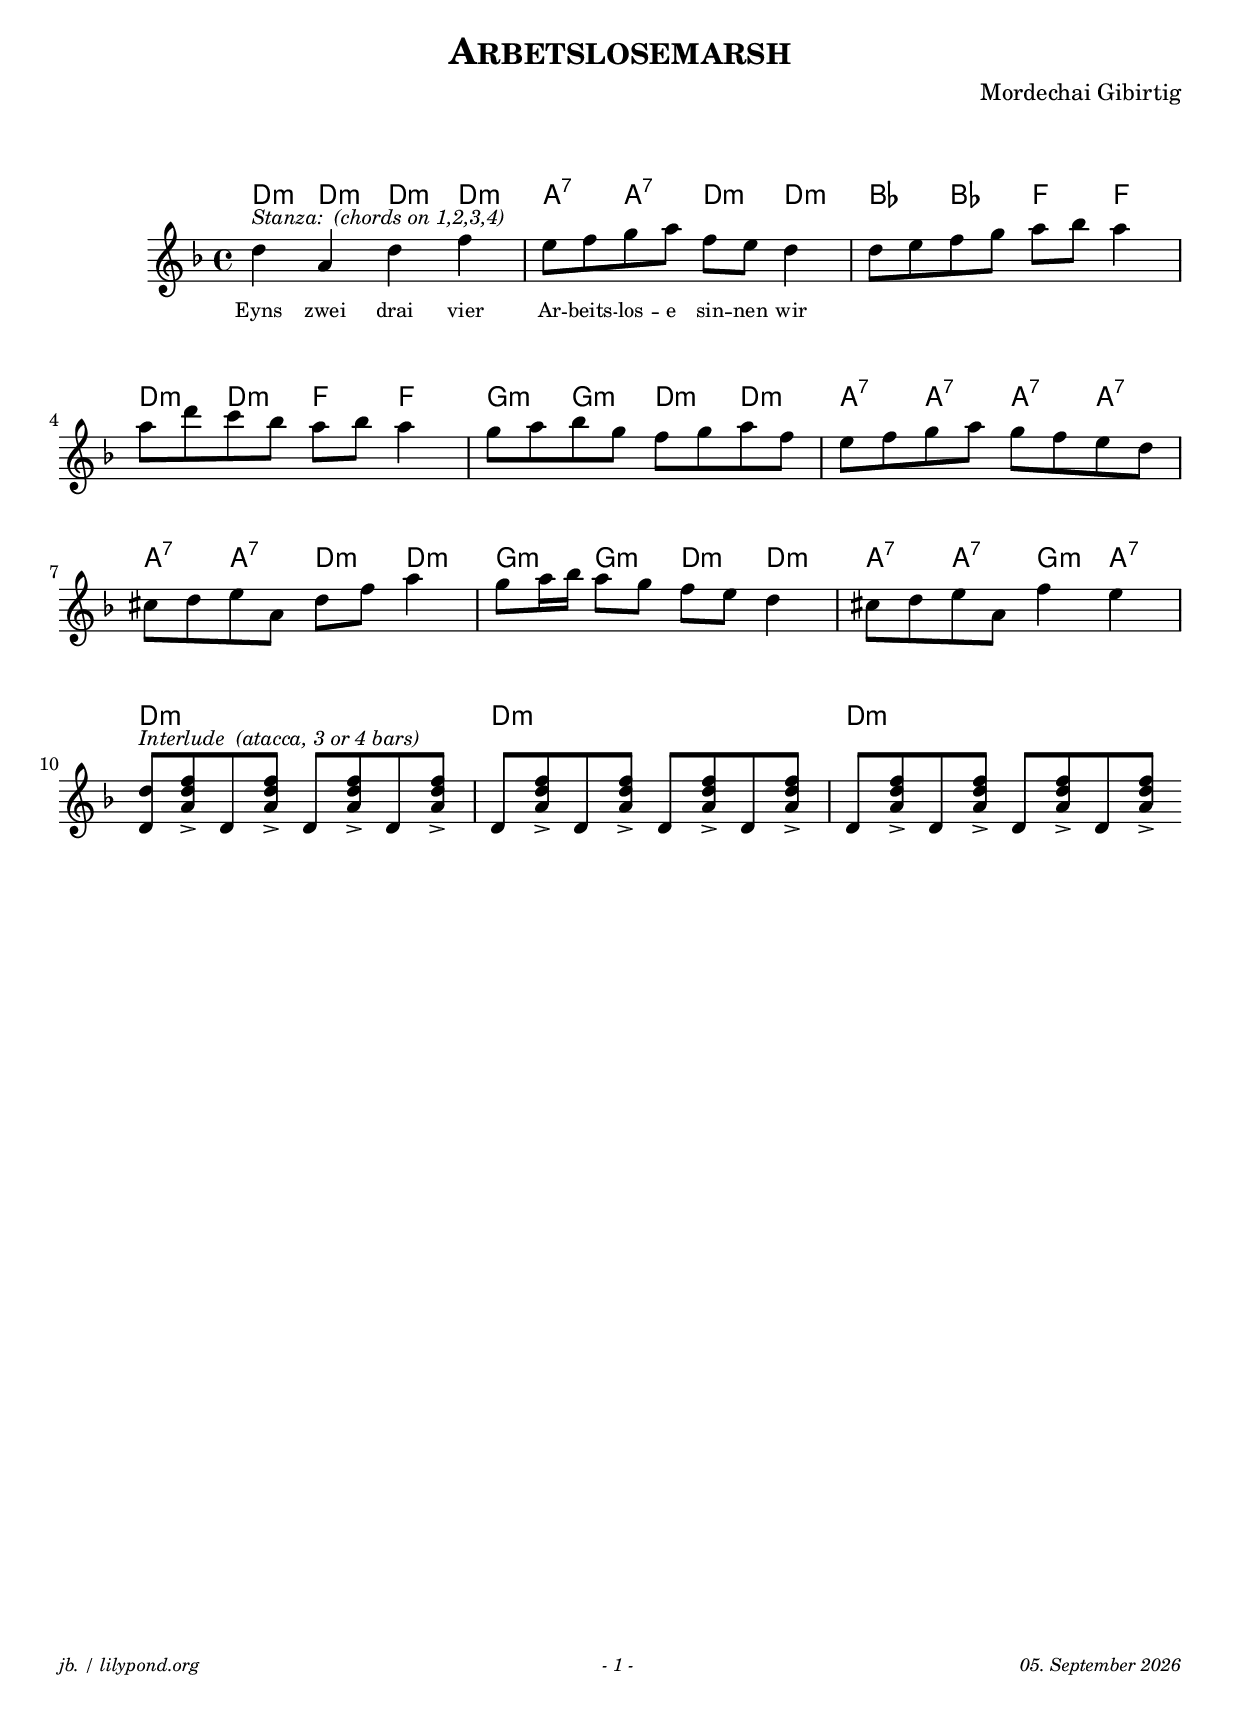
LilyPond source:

% tepmlate for a three parts Staff with lyrices and a repeat in it
\version "2.20.0"

piecename_footerline = "Arbetslosemarsh"
version_date = "10.2022"

\header {
  title = \markup \caps  {"Arbetslosemarsh"}
  composer = "Mordechai Gibirtig"
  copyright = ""
  arranger = " "
  }

\include "../_common/footers.ily"
\footer_common_with_pagenum 

% finetuning
\paper {
  system-system-spacing.padding = #6 % spacer between the staff group
  ragged-right = ##f
  last-bottom-spacing.basic-distance = #15
  top-margin =  #10
  bottom-margin =   #8
  
}



\markup \vspace #1 % space between header and score

% -- music and text ------------------------------------------------
global = {
  \key d \minor
  \time 4/4
}

d_m = { d,8 <a, d f >8->}

voice_vocal = \fixed c'' { 
  d4^\markup \small \italic"Stanza:  (chords on 1,2,3,4)" a, d f e8 f g a  f e d4
  d8 e f g a bes a4 \break
  a8 d' c' bes a bes a4
  g8 a bes g f g a f 
  e f g a g f e d 
  cis d e a, d f a4
  g8 a16 bes a8 g f e d4
  cis8 d e a, f4 e \break
}

voice_git_interlude = \fixed c''{
  <d, d>8^\markup \small \italic"Interlude  (atacca, 3 or 4 bars)" <a, d f >->
  \d_m \d_m \d_m \d_m \d_m \d_m \d_m \d_m \d_m \d_m \d_m  \bar ".|"
  
}
voice_chords = \chordmode {
  d4:m d:m d4:m d:m  a:7 a:7 d:m d:m bes bes f f d:m d:m f f 
  g:m g:m d:m d:m a:7 a:7 a:7 a:7 a:7 a:7 d:m d:m g:m g:m d:m d:m a:7 a:7 g4:m a4:7 
  d1:m d1:m d1:m
  
}

stanza_one = \lyricmode 
  {\set fontSize = #-2 
   Eyns4 zwei drai vier Ar8 -- beits -- los -- e sin -- nen wir4 
    } 


% -- container ---------------------------------------------
\score {
  <<
    
    \new ChordNames {
      \voice_chords
    }
    
  \new Staff 
    {
     \global
     \voice_vocal
     \voice_git_interlude
    }
   
  \new Lyrics { 
    \override VerticalAxisGroup.nonstaff-relatedstaff-spacing.padding = #2
    \stanza_one
  }
  >>
  \layout { }
  \midi { \tempo 4=95 }
}